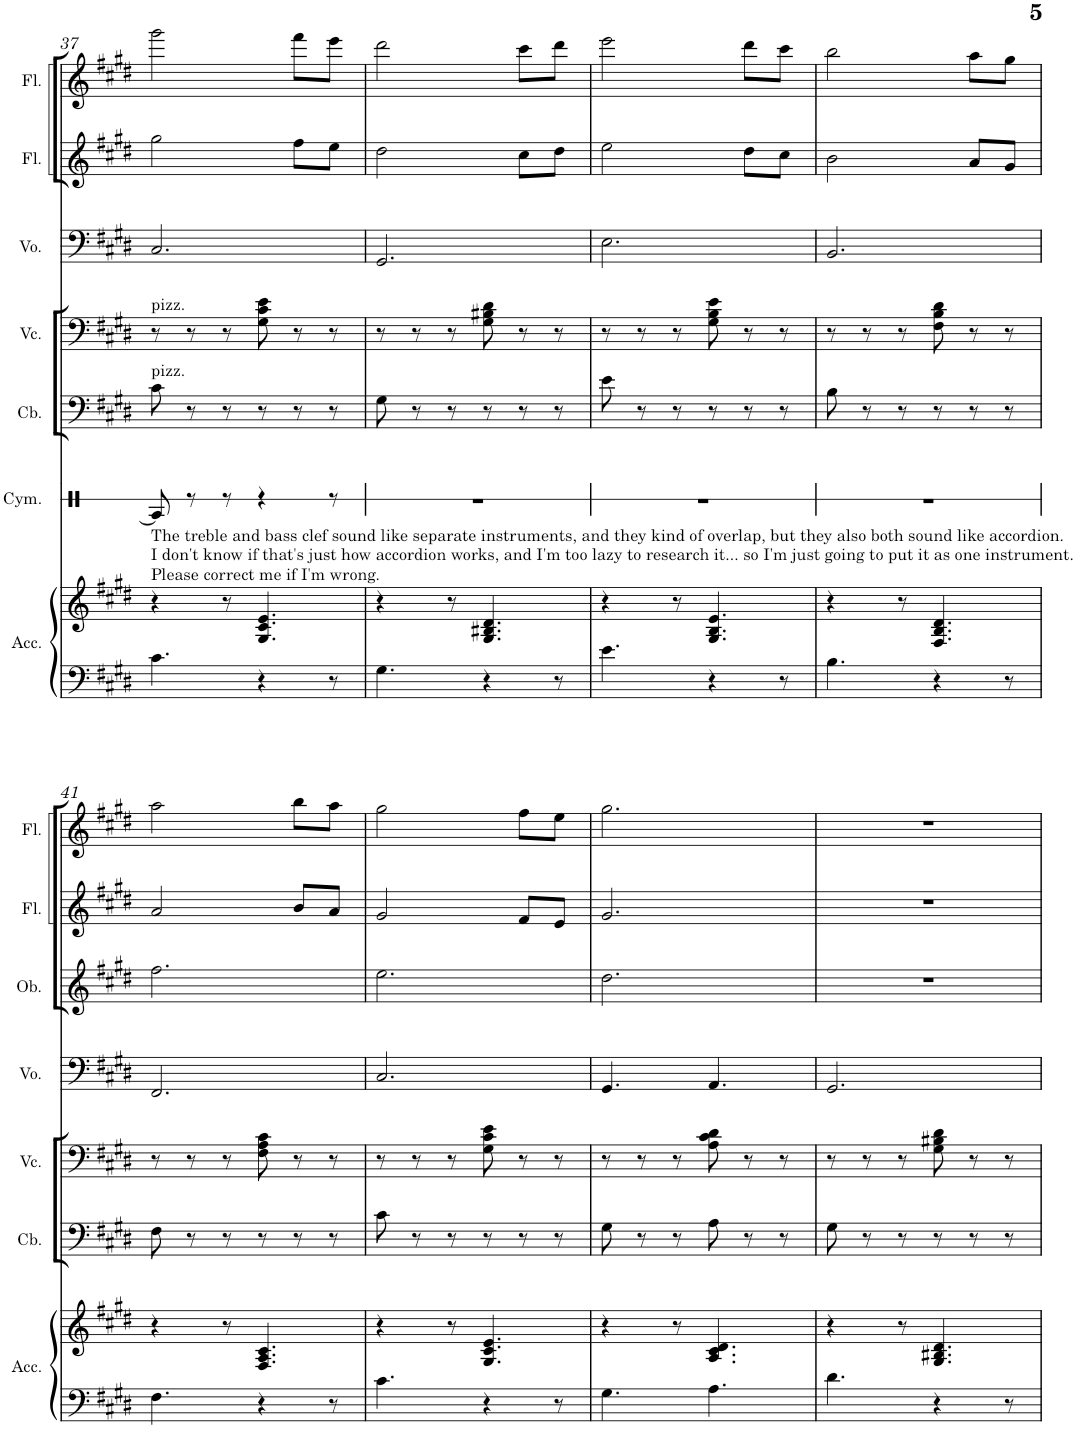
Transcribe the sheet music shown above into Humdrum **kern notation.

**kern	**kern	**kern	**kern	**kern	**kern	**kern	**kern
*part7	*part7	*part6	*part5	*part4	*part3	*part2	*part1
*staff8	*staff7	*staff6	*staff5	*staff4	*staff3	*staff2	*staff1
*I"Accordion	*	*I"Contrabass	*I"Violoncello	*I"Voice	*I"Oboe	*I"Flute	*I"Flute
*I'Acc.	*	*I'Cb.	*I'Vc.	*I'Vo.	*I'Ob.	*I'Fl.	*I'Fl.
!!LO:PB:g=z
*clefF4	*clefG2	*clefF4	*clefF4	*clefF4	*clefG2	*clefG2	*clefG2
*	*	*Trd7c12	*	*	*	*	*
*k[f#c#g#d#]	*k[f#c#g#d#]	*k[f#c#g#d#]	*k[f#c#g#d#]	*k[f#c#g#d#]	*k[f#c#g#d#]	*k[f#c#g#d#]	*k[f#c#g#d#]
*M6/8	*M6/8	*M6/8	*M6/8	*M6/8	*M6/8	*M6/8	*M6/8
=37	=37	=37	=37	=37	=37	=37	=37
!	!	!	!LO:TX:a:t=pizz.	!	!	!	!
!	!	!LO:TX:a:t=pizz.	!	!	!	!	!
!	!LO:TX:a:t=The treble and bass clef sound like separate instruments, and they kind of overlap, but they also both sound like accordion.	!	!	!	!	!	!
!	!LO:TX:a:t=I don't know if that's just how accordion works, and I'm too lazy to research it... so I'm just going to put it as one instrument.	!	!	!	!	!	!
!	!LO:TX:a:t=Please correct me if I'm wrong.	!	!	!	!	!	!
4.c#\	4r	8c#\	8r	2.C#/	2.r	2gg#\	2ggg#\
.	.	8r	8r	.	.	.	.
.	8r	8r	8r	.	.	.	.
4r	4.G#/ 4.c#/ 4.e/	8r	8G#\ 8c#\ 8e\	.	.	.	.
.	.	8r	8r	.	.	8ff#\L	8fff#\L
8r	.	8r	8r	.	.	8ee\J	8eee\J
=38	=38	=38	=38	=38	=38	=38	=38
4.G#\	4r	8G#\	8r	2.GG#/	2.r	2dd#\	2ddd#\
.	.	8r	8r	.	.	.	.
.	8r	8r	8r	.	.	.	.
4r	4.G#/ 4.B#X/ 4.d#/	8r	8G#\ 8B#X\ 8d#\	.	.	.	.
.	.	8r	8r	.	.	8cc#\L	8ccc#\L
8r	.	8r	8r	.	.	8dd#\J	8ddd#\J
=39	=39	=39	=39	=39	=39	=39	=39
4.e\	4r	8e\	8r	2.E\	2.r	2ee\	2eee\
.	.	8r	8r	.	.	.	.
.	8r	8r	8r	.	.	.	.
4r	4.G#/ 4.B/ 4.e/	8r	8G#\ 8B\ 8e\	.	.	.	.
.	.	8r	8r	.	.	8dd#\L	8ddd#\L
8r	.	8r	8r	.	.	8cc#\J	8ccc#\J
=40	=40	=40	=40	=40	=40	=40	=40
4.B\	4r	8B\	8r	2.BB/	2.r	2b\	2bb\
.	.	8r	8r	.	.	.	.
.	8r	8r	8r	.	.	.	.
4r	4.F#/ 4.B/ 4.d#/	8r	8F#\ 8B\ 8d#\	.	.	.	.
.	.	8r	8r	.	.	8a/L	8aa\L
8r	.	8r	8r	.	.	8g#/J	8gg#\J
!!LO:LB:g=z
=41	=41	=41	=41	=41	=41	=41	=41
4.F#\	4r	8F#\	8r	2.FF#/	2.ff#\	2a/	2aa\
.	.	8r	8r	.	.	.	.
.	8r	8r	8r	.	.	.	.
4r	4.F#/ 4.A/ 4.c#/	8r	8F#\ 8A\ 8c#\	.	.	.	.
.	.	8r	8r	.	.	8b/L	8bb\L
8r	.	8r	8r	.	.	8a/J	8aa\J
=42	=42	=42	=42	=42	=42	=42	=42
4.c#\	4r	8c#\	8r	2.C#/	2.ee\	2g#/	2gg#\
.	.	8r	8r	.	.	.	.
.	8r	8r	8r	.	.	.	.
4r	4.G#/ 4.c#/ 4.e/	8r	8G#\ 8c#\ 8e\	.	.	.	.
.	.	8r	8r	.	.	8f#/L	8ff#\L
8r	.	8r	8r	.	.	8e/J	8ee\J
=43	=43	=43	=43	=43	=43	=43	=43
4.G#\	4r	8G#\	8r	4.GG#/	2.dd#\	2.g#/	2.gg#\
.	.	8r	8r	.	.	.	.
.	8r	8r	8r	.	.	.	.
4.A\	4.A/ 4.c#/ 4.d#/	8A\	8A\ 8c#\ 8d#\	4.AA/	.	.	.
.	.	8r	8r	.	.	.	.
.	.	8r	8r	.	.	.	.
=44	=44	=44	=44	=44	=44	=44	=44
4.d#\	4r	8G#\	8r	2.GG#/	2.r	2.r	2.r
.	.	8r	8r	.	.	.	.
.	8r	8r	8r	.	.	.	.
4r	4.G#/ 4.B#X/ 4.d#/	8r	8G#\ 8B#X\ 8d#\	.	.	.	.
.	.	8r	8r	.	.	.	.
8r	.	8r	8r	.	.	.	.
=	=	=	=	=	=	=	=
*-	*-	*-	*-	*-	*-	*-	*-
